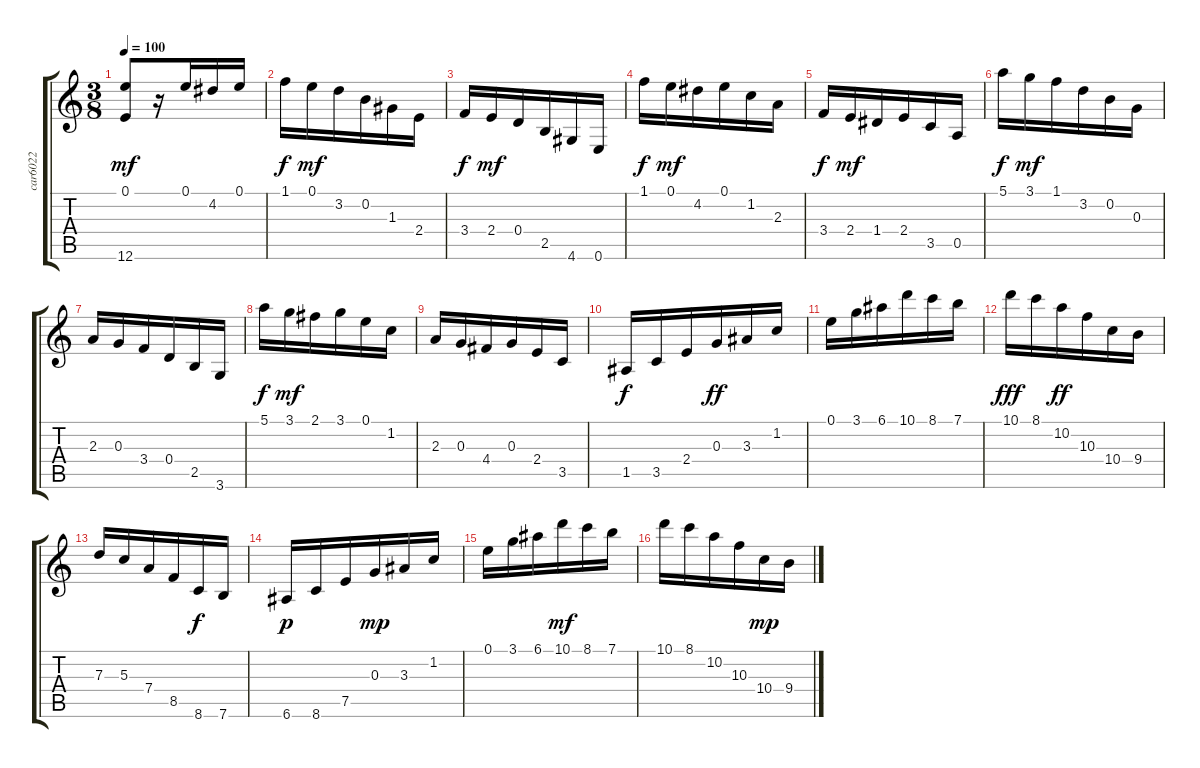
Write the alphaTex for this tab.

\track ("car6022             " "car6022   ") {instrument acousticguitarnylon}
\staff {score tabs}
\tuning (E4 B3 G3 D3 A2 E2) {hide}
\ts (3 8)
\tempo 100
\clef g2
\ks c
(0.1 12.6).8{dy mf} r.16 0.1.16 4.2.16 0.1.16 |
1.1.16{dy f} 0.1.16{dy mf} 3.2.16 0.2.16 1.3.16 2.4.16 |
3.4.16{dy f} 2.4.16{dy mf} 0.4.16 2.5.16 4.6.16 0.6.16 |
1.1.16{dy f} 0.1.16{dy mf} 4.2.16 0.1.16 1.2.16 2.3.16 |
3.4.16{dy f} 2.4.16{dy mf} 1.4.16 2.4.16 3.5.16 0.5.16 |
5.1.16{dy f} 3.1.16{dy mf} 1.1.16 3.2.16 0.2.16 0.3.16 |
2.3.16 0.3.16 3.4.16 0.4.16 2.5.16 3.6.16 |
5.1.16{dy f} 3.1.16{dy mf} 2.1.16 3.1.16 0.1.16 1.2.16 |
2.3.16 0.3.16 4.4.16 0.3.16 2.4.16 3.5.16 |
1.5.16{dy f} 3.5.16 2.4.16 0.3.16{dy ff} 3.3.16 1.2.16 |
0.1.16 3.1.16 6.1.16 10.1.16 8.1.16 7.1.16 |
10.1.16{dy fff} 8.1.16 10.2.16{dy ff} 10.3.16 10.4.16 9.4.16 |
7.3.16 5.3.16 7.4.16 8.5.16 8.6.16{dy f} 7.6.16 |
6.6.16{dy p} 8.6.16 7.5.16 0.3.16{dy mp} 3.3.16 1.2.16 |
0.1.16 3.1.16 6.1.16 10.1.16{dy mf} 8.1.16 7.1.16 |
10.1.16 8.1.16 10.2.16 10.3.16 10.4.16{dy mp} 9.4.16
